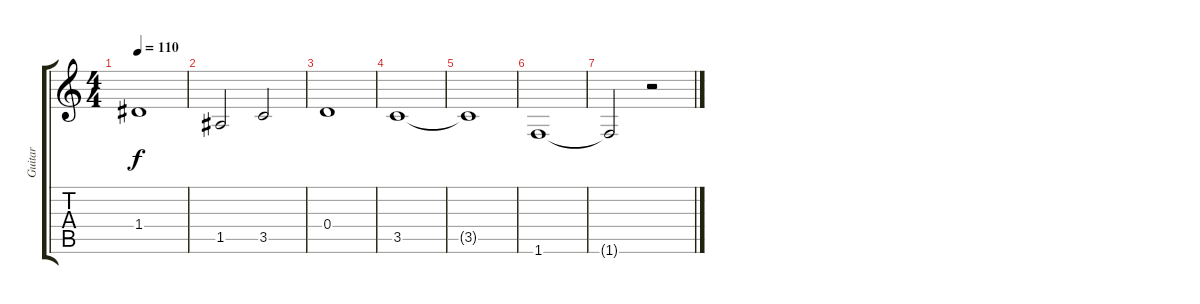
\track ("Guitar" "Guitar") {instrument overdrivenguitar}
\staff {score tabs}
\tuning (E4 B3 G3 D3 A2 E2) {hide}
\ts (4 4)
\tempo 110
\clef g2
\ks c
1.4.1{dy f} |
1.5.2 3.5.2 |
0.4.1 |
3.5.1 |
3.5{t}.1 |
1.6.1 |
1.6{t}.2 r.2
